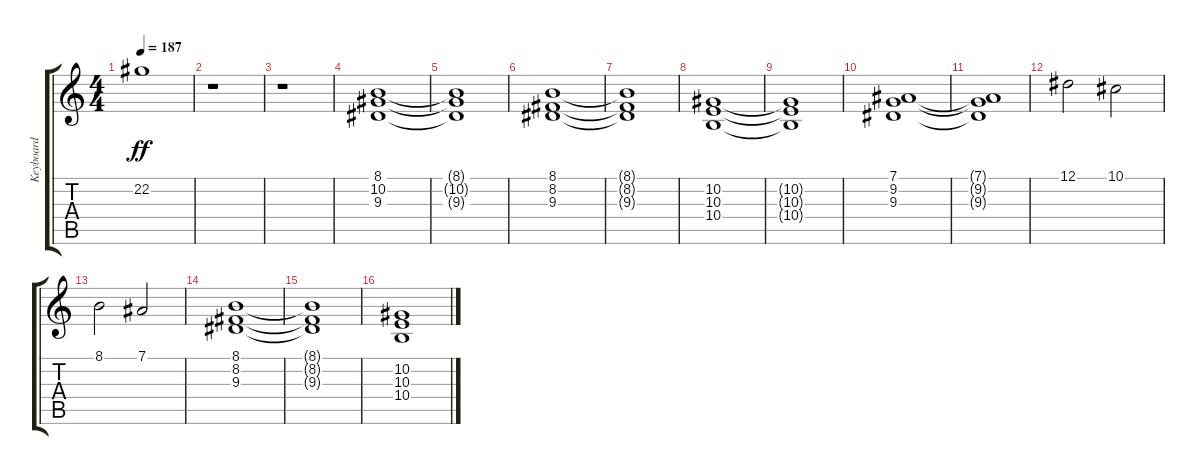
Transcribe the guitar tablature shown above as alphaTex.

\track ("Keyboard" "Keyboard") {instrument acousticgrandpiano}
\staff {score tabs}
\tuning (Eb4 Bb3 Gb3 Db3 Ab2 Eb2) {hide}
\ts (4 4)
\tempo 187
\clef g2
\ks c
22.2{t}.1{dy ff} |
r.1 |
r.1 |
(8.1 10.2 9.3).1 |
(8.1{t} 10.2{t} 9.3{t}).1 |
(8.1 8.2 9.3).1 |
(8.1{t} 8.2{t} 9.3{t}).1 |
(10.2 10.3 10.4).1 |
(10.2{t} 10.3{t} 10.4{t}).1 |
(7.1 9.2 9.3).1 |
(7.1{t} 9.2{t} 9.3{t}).1 |
12.1.2 10.1.2 |
8.1.2 7.1.2 |
(8.1 8.2 9.3).1 |
(8.1{t} 8.2{t} 9.3{t}).1 |
(10.2 10.3 10.4).1
